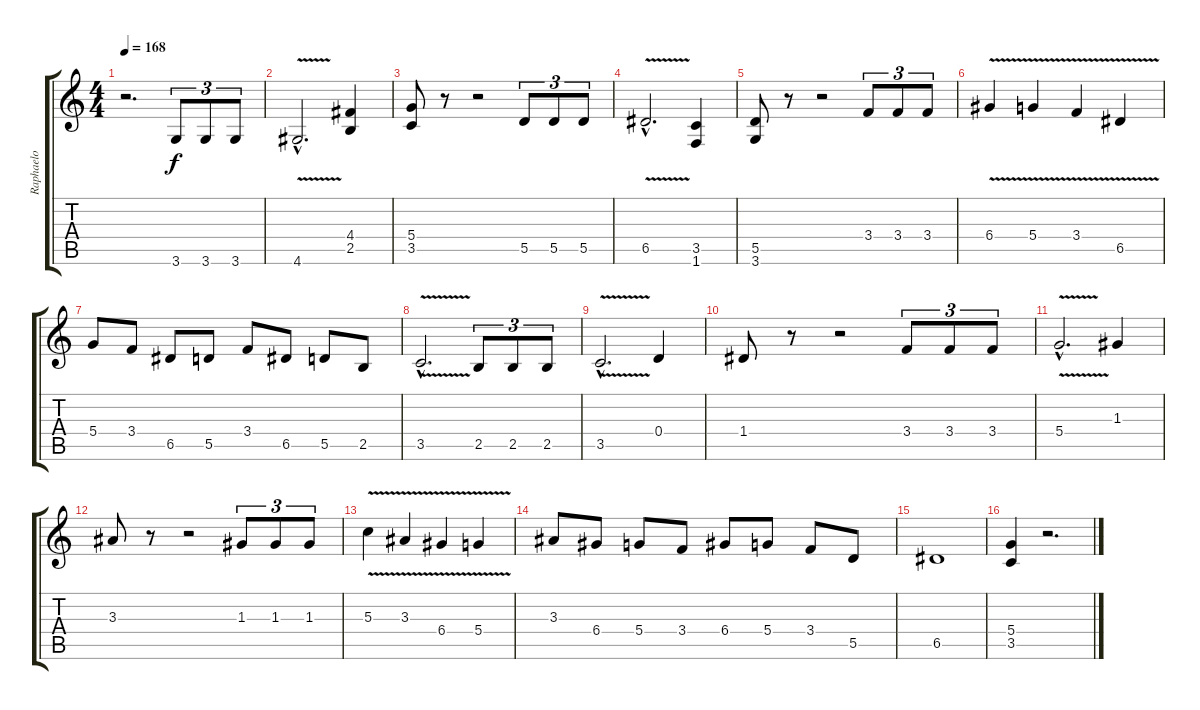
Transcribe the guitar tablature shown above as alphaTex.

\track ("Raphaelo" "Raphaelo") {instrument distortionguitar}
\staff {score tabs}
\tuning (E4 B3 G3 D3 A2 E2) {hide}
\ts (4 4)
\tempo 168
\clef g2
\ks c
r.2{d dy f instrument distortionguitar} 3.6.8{tu (3 2)} 3.6.8{tu (3 2)} 3.6.8{tu (3 2)} |
4.6{v hac}.2{d} (4.4 2.5).4 |
(5.4 3.5).8 r.8 r.2 5.5.8{tu (3 2)} 5.5.8{tu (3 2)} 5.5.8{tu (3 2)} |
6.5{v hac}.2{d} (3.5 1.6).4 |
(5.5 3.6).8 r.8 r.2 3.4.8{tu (3 2)} 3.4.8{tu (3 2)} 3.4.8{tu (3 2)} |
6.4{v}.4 5.4{v}.4 3.4{v}.4 6.5{v}.4 |
5.4.8 3.4.8 6.5.8 5.5.8 3.4.8 6.5.8 5.5.8 2.5.8 |
3.5{v hac}.2{d} 2.5.8{tu (3 2)} 2.5.8{tu (3 2)} 2.5.8{tu (3 2)} |
3.5{v hac}.2{d} 0.4.4 |
1.4.8 r.8 r.2 3.4.8{tu (3 2)} 3.4.8{tu (3 2)} 3.4.8{tu (3 2)} |
5.4{v hac}.2{d} 1.3.4 |
3.3.8 r.8 r.2 1.3.8{tu (3 2)} 1.3.8{tu (3 2)} 1.3.8{tu (3 2)} |
5.3{v}.4 3.3{v}.4 6.4{v}.4 5.4{v}.4 |
3.3.8 6.4.8 5.4.8 3.4.8 6.4.8 5.4.8 3.4.8 5.5.8 |
6.5.1 |
(5.4 3.5).4 r.2{d}
